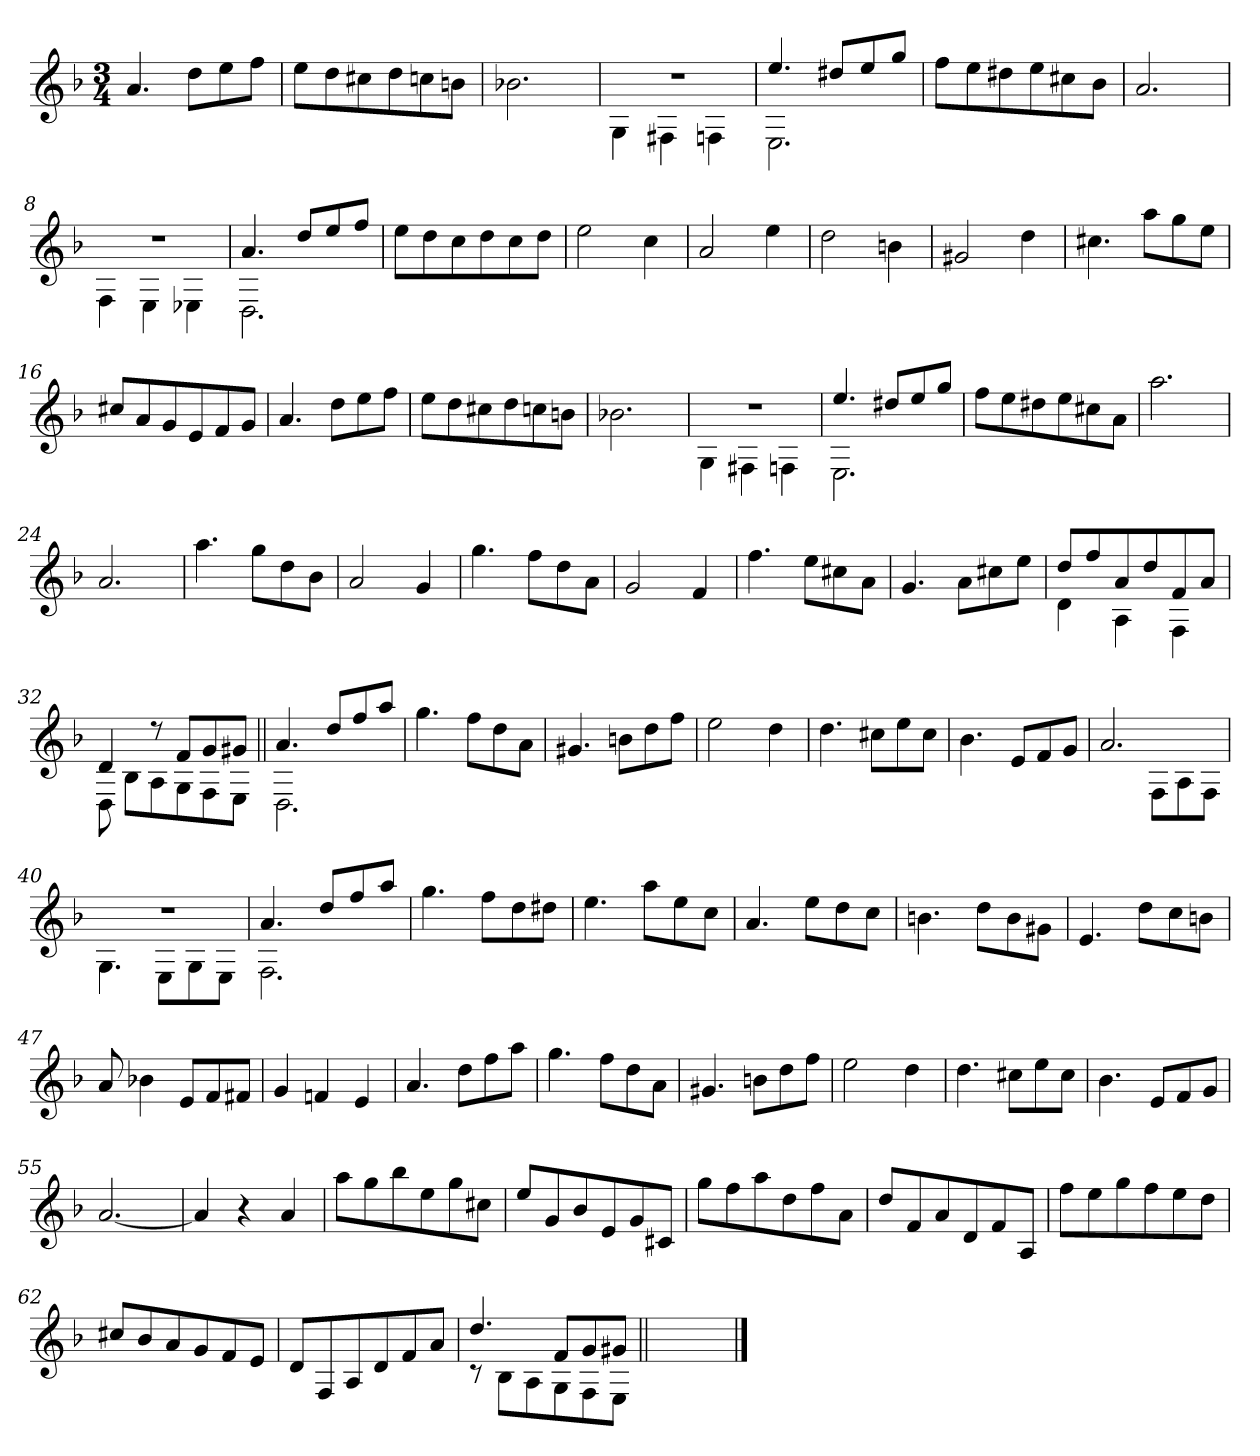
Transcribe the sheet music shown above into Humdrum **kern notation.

**kern
*part1
*staff1
*clefG2
*k[b-]
*F:
*M3/4
=1
4.a/
8dd\L
8ee\
8ff\J
=2
8ee\L
8dd\
8cc#X\
8dd\
8ccn\
8bn\J
=3
2.b-X\
=4
*^
2.rdd	4G\
.	4F#X\
.	4Fn\
=5	=5
4.ee/	2.E\
8dd#X/L	.
8ee/	.
8gg/J	.
*v	*v
!!LO:LB:g=z
=6
8ff\L
8ee\
8dd#X\
8ee\
8cc#X\
8b-\J
=7
2.a/
=8
*^
2.rdd	4F\
.	4E\
.	4E-X\
=9	=9
4.a/	2.D\
8dd/L	.
8ee/	.
8ff/J	.
*v	*v
=10
8ee\L
8dd\
8cc\
8dd\
8cc\
8dd\J
!!LO:LB:g=z
=11
2ee\
4cc\
=12
2a/
4ee\
=13
2dd\
4bn\
=14
2g#X/
4dd\
=15
4.cc#X\
8aa\L
8gg\
8ee\J
!!LO:LB:g=z
=16
8cc#X/L
8a/
8g/
8e/
8f/
8g/J
=17
4.a/
8dd\L
8ee\
8ff\J
=18
8ee\L
8dd\
8cc#X\
8dd\
8ccn\
8bn\J
=19
2.b-X\
=20
*^
2.rdd	4G\
.	4F#X\
.	4Fn\
!!LO:LB:g=z	!!
=21	=21
4.ee/	2.E\
8dd#X/L	.
8ee/	.
8gg/J	.
*v	*v
=22
8ff\L
8ee\
8dd#X\
8ee\
8cc#X\
8a\J
=23
2.aa\
=24
2.a/
=25
4.aa\
8gg\L
8dd\
8b-\J
!!LO:LB:g=z
=26
2a/
4g/
=27
4.gg\
8ff\L
8dd\
8a\J
=28
2g/
4f/
=29
4.ff\
8ee\L
8cc#X\
8a\J
=30
4.g/
8a\L
8cc#X\
8ee\J
!!LO:LB:g=z
=31
*^
8dd/L	4d\
8ff/	.
8a/	4A\
8dd/	.
8f/	4F\
8a/J	.
=32	=32
4d/	8D\
.	8B-\L
8rdd	8A\
8f/L	8G\
8g/	8F\
8g#X/J	8E\J
=33||	=33||
4.a/	2.D\
8dd/L	.
8ff/	.
8aa/J	.
*v	*v
=34
4.gg\
8ff\L
8dd\
8a\J
=35
4.g#X/
8bn\L
8dd\
8ff\J
!!LO:LB:g=z
=36
2ee\
4dd\
=37
4.dd\
8cc#X\L
8ee\
8cc#\J
=38
4.b-\
8e/L
8f/
8g/J
=39
*^
2.a/	4.ryy
.	8F\L
.	8A\
.	8F\J
=40	=40
2.rdd	4.G\
.	8E\L
.	8G\
.	8E\J
!!LO:LB:g=z	!!
=41	=41
4.a/	2.F\
8dd/L	.
8ff/	.
8aa/J	.
*v	*v
=42
4.gg\
8ff\L
8dd\
8dd#X\J
=43
4.ee\
8aa\L
8ee\
8cc\J
=44
4.a/
8ee\L
8dd\
8cc\J
=45
4.bn\
8dd\L
8b\
8g#X\J
!!LO:PB:g=z
=46
4.e/
8dd\L
8cc\
8bn\J
=47
8a/
4b-X\
8e/L
8f/
8f#X/J
=48
4g/
4fn/
4e/
=49
4.a/
8dd\L
8ff\
8aa\J
=50
4.gg\
8ff\L
8dd\
8a\J
!!LO:LB:g=z
=51
4.g#X/
8bn\L
8dd\
8ff\J
=52
2ee\
4dd\
=53
4.dd\
8cc#X\L
8ee\
8cc#\J
=54
4.b-\
8e/L
8f/
8g/J
=55
[2.a/
!!LO:LB:g=z
=56
4a/]
4r
4a/
=57
8aa\L
8gg\
8bb-\
8ee\
8gg\
8cc#X\J
=58
8ee/L
8g/
8b-/
8e/
8g/
8c#X/J
=59
8gg\L
8ff\
8aa\
8dd\
8ff\
8a\J
=60
8dd/L
8f/
8a/
8d/
8f/
8A/J
!!LO:LB:g=z
=61
8ff\L
8ee\
8gg\
8ff\
8ee\
8dd\J
=62
8cc#X/L
8b-/
8a/
8g/
8f/
8e/J
=63
8d/L
8F/
8A/
8d/
8f/
8a/J
=64
*^
4.dd/	8rc
.	8B-\L
.	8A\
8f/L	8G\
8g/	8F\
8g#X/J	8E\J
*v	*v
=65||
*stria0
2.ryy
==
*-
